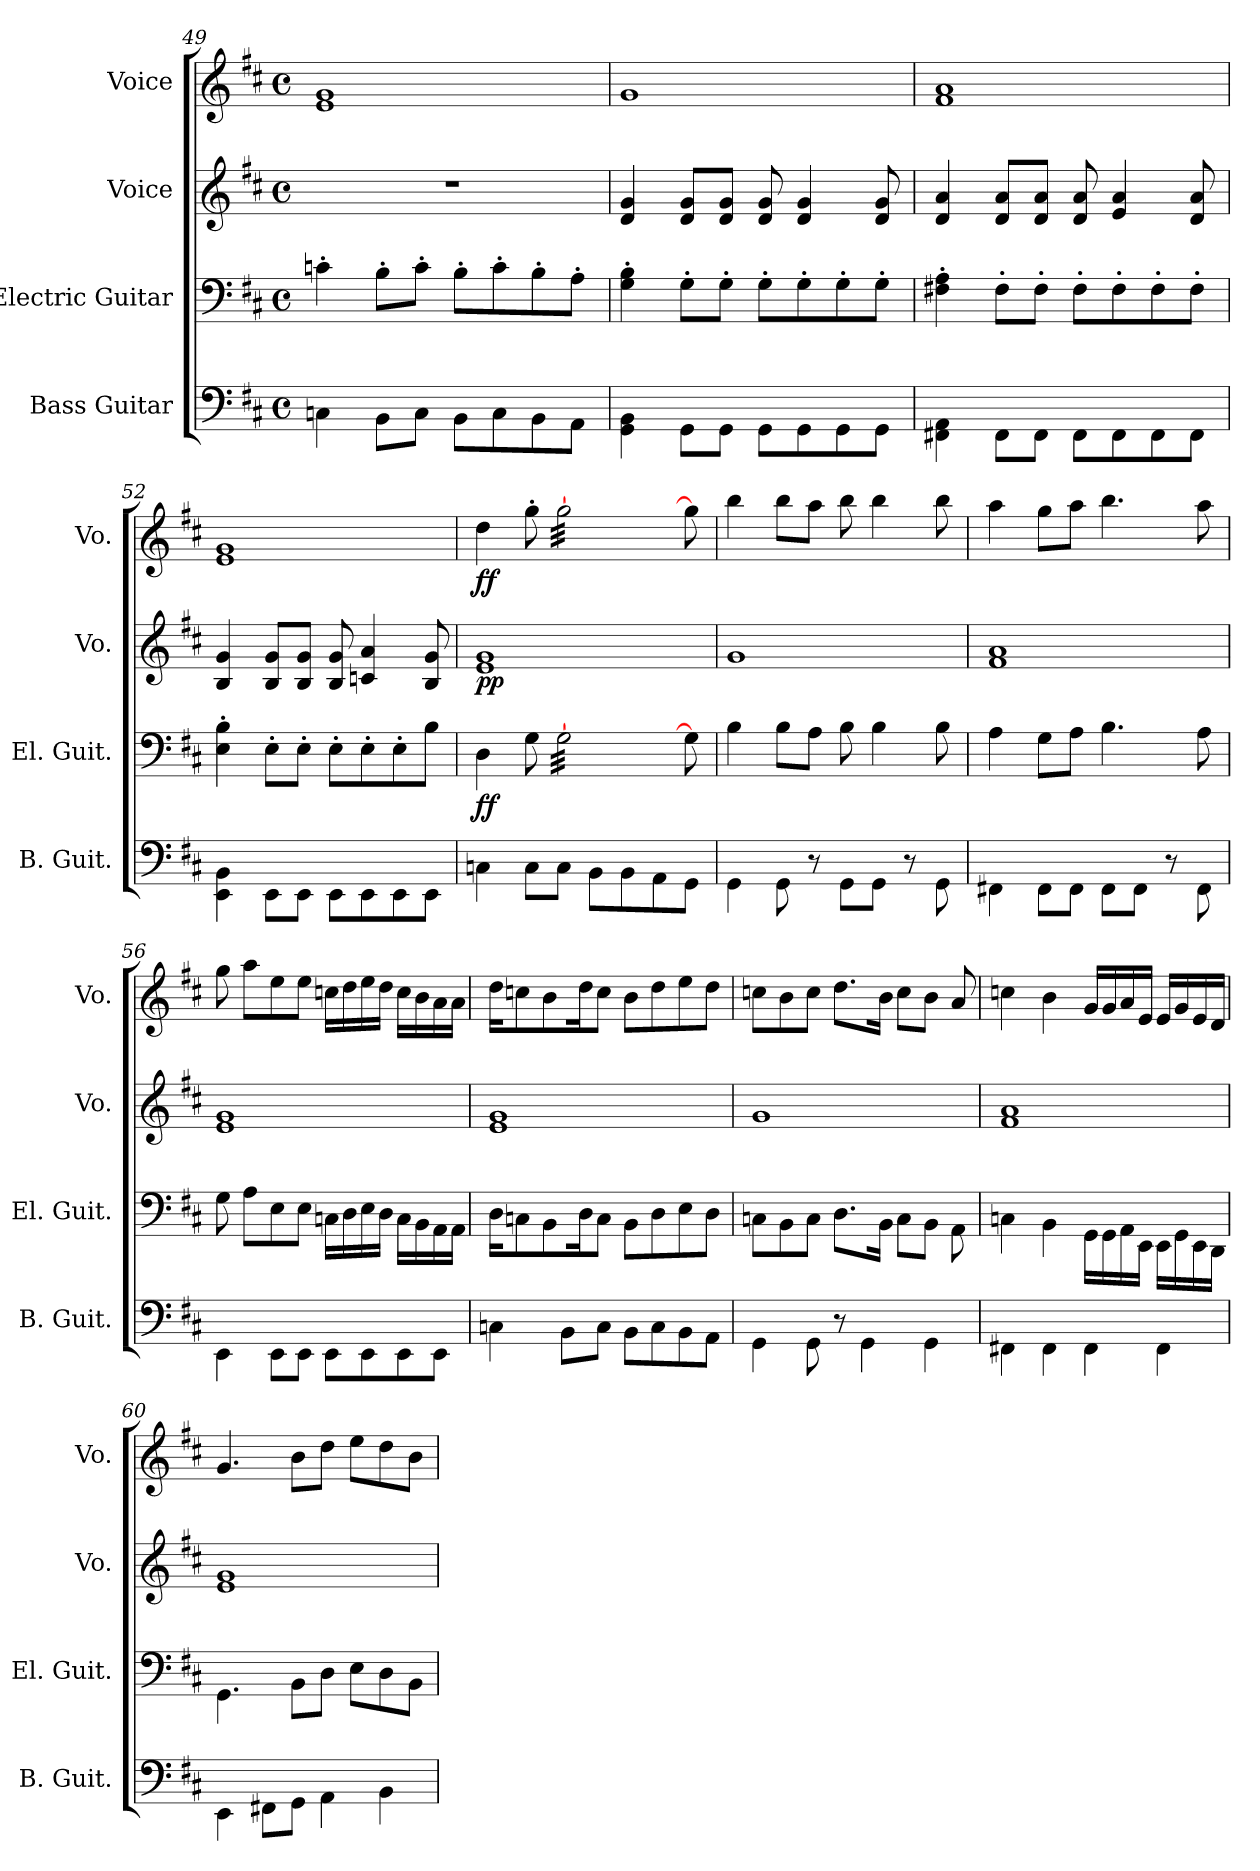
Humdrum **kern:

**kern	**kern	**dynam	**kern	**dynam	**kern	**dynam
*part4	*part3	*part3	*part2	*part2	*part1	*part1
*staff4	*staff3	*staff3	*staff2	*staff2	*staff1	*staff1
*I"Bass Guitar	*I"Electric Guitar	*	*I"Voice	*	*I"Voice	*
*I'B. Guit.	*I'El. Guit.	*	*I'Vo.	*	*I'Vo.	*
*	*	*	*clefG2	*	*clefG2	*
*k[f#c#]	*k[f#c#]	*	*k[f#c#]	*	*k[f#c#]	*
*M4/4	*M4/4	*	*M4/4	*	*M4/4	*
*met(c)	*met(c)	*	*met(c)	*	*met(c)	*
=49	=49	=49	=49	=49	=49	=49
4C\	4c'\	.	1r	.	1e 1g	.
8BB\L	8B'\L	.	.	.	.	.
8C\J	8c'\J	.	.	.	.	.
8BB\L	8B'\L	.	.	.	.	.
8C\	8c'\	.	.	.	.	.
8BB\	8B'\	.	.	.	.	.
8AA\J	8A'\J	.	.	.	.	.
!!LO:LB:g=z
=50	=50	=50	=50	=50	=50	=50
4GG\ 4BB\	4G\' 4B\'	.	4d/ 4g/	.	1g	.
8GG\L	8G'\L	.	8d/ 8g/L	.	.	.
8GG\J	8G'\J	.	8d/ 8g/J	.	.	.
8GG\L	8G'\L	.	8d/ 8g/	.	.	.
8GG\	8G'\	.	4d/ 4g/	.	.	.
8GG\	8G'\	.	.	.	.	.
8GG\J	8G'\J	.	8d/ 8g/	.	.	.
=51	=51	=51	=51	=51	=51	=51
4FF#X\ 4AA\	4F#X\' 4A\'	.	4d/ 4a/	.	1f# 1a	.
8FF#\L	8F#'\L	.	8d/ 8a/L	.	.	.
8FF#\J	8F#'\J	.	8d/ 8a/J	.	.	.
8FF#\L	8F#'\L	.	8d/ 8a/	.	.	.
8FF#\	8F#'\	.	4e/ 4a/	.	.	.
8FF#\	8F#'\	.	.	.	.	.
8FF#\J	8F#'\J	.	8d/ 8a/	.	.	.
=52	=52	=52	=52	=52	=52	=52
4EE\ 4BB\	4E\' 4B\'	.	4B/ 4g/	.	1e 1g	.
8EE\L	8E'\L	.	8B/ 8g/L	.	.	.
8EE\J	8E'\J	.	8B/ 8g/J	.	.	.
8EE\L	8E'\L	.	8B/ 8g/	.	.	.
8EE\	8E'\	.	4cn/ 4a/	.	.	.
8EE\	8E'\	.	.	.	.	.
8EE\J	8B\J	.	8B/ 8g/	.	.	.
=53	=53	=53	=53	=53	=53	=53
!	!	!LO:DY:b	!	!LO:DY:b	!	!LO:DY:b
4C\	4D\	ff	1e 1g	pp	4dd\	ff
8C\L	8G\	.	.	.	8gg'\	.
*	*tremolo	*	*	*	*	*
*	*	*	*	*	*tremolo	*
8C\J	[32G\LLL	.	.	.	[32gg\LLL	.
.	32G\	.	.	.	32gg\	.
.	32G\	.	.	.	32gg\	.
.	32G\	.	.	.	32gg\	.
8BB\L	32G\	.	.	.	32gg\	.
.	32G\	.	.	.	32gg\	.
.	32G\	.	.	.	32gg\	.
.	32G\	.	.	.	32gg\	.
8BB\	32G\	.	.	.	32gg\	.
.	32G\	.	.	.	32gg\	.
.	32G\	.	.	.	32gg\	.
.	32G\	.	.	.	32gg\	.
8AA\	32G\	.	.	.	32gg\	.
.	32G\	.	.	.	32gg\	.
.	32G\	.	.	.	32gg\	.
.	32G\JJJ	.	.	.	32gg\JJJ	.
*	*	*	*	*	*Xtremolo	*
*	*Xtremolo	*	*	*	*	*
8GG\J	8G\]	.	.	.	8gg\]	.
!!LO:PB:g=z
=54	=54	=54	=54	=54	=54	=54
4GG\	4B\	.	1g	.	4bb\	.
8GG\	8B\L	.	.	.	8bb\L	.
8r	8A\J	.	.	.	8aa\J	.
8GG\L	8B\	.	.	.	8bb\	.
8GG\J	4B\	.	.	.	4bb\	.
8r	.	.	.	.	.	.
8GG\	8B\	.	.	.	8bb\	.
=55	=55	=55	=55	=55	=55	=55
4FF#X\	4A\	.	1f# 1a	.	4aa\	.
8FF#\L	8G\L	.	.	.	8gg\L	.
8FF#\J	8A\J	.	.	.	8aa\J	.
8FF#\L	4.B\	.	.	.	4.bb\	.
8FF#\J	.	.	.	.	.	.
8r	.	.	.	.	.	.
8FF#\	8A\	.	.	.	8aa\	.
=56	=56	=56	=56	=56	=56	=56
4EE\	8G\	.	1e 1g	.	8gg\	.
.	8A\L	.	.	.	8aa\L	.
8EE\L	8E\	.	.	.	8ee\	.
8EE\J	8E\J	.	.	.	8ee\J	.
8EE\L	16C\LL	.	.	.	16ccn\LL	.
.	16D\	.	.	.	16dd\	.
8EE\	16E\	.	.	.	16ee\	.
.	16D\JJ	.	.	.	16dd\JJ	.
8EE\	16C\LL	.	.	.	16cc\LL	.
.	16BB\	.	.	.	16b\	.
8EE\J	16AA\	.	.	.	16a\	.
.	16AA\JJ	.	.	.	16a\JJ	.
=57	=57	=57	=57	=57	=57	=57
4C\	16D\KL	.	1e 1g	.	16dd\KL	.
.	8C\	.	.	.	8ccn\	.
.	8BB\	.	.	.	8b\	.
8BB\L	.	.	.	.	.	.
.	16D\K	.	.	.	16dd\K	.
8C\J	8C\J	.	.	.	8cc\J	.
8BB\L	8BB\L	.	.	.	8b\L	.
8C\	8D\	.	.	.	8dd\	.
8BB\	8E\	.	.	.	8ee\	.
8AA\J	8D\J	.	.	.	8dd\J	.
!!LO:LB:g=z
=58	=58	=58	=58	=58	=58	=58
4GG\	8C\L	.	1g	.	8ccn\L	.
.	8BB\	.	.	.	8b\	.
8GG\	8C\J	.	.	.	8cc\J	.
8r	8.D\L	.	.	.	8.dd\L	.
4GG\	.	.	.	.	.	.
.	16BB\Jk	.	.	.	16b\Jk	.
.	8C\L	.	.	.	8cc\L	.
4GG\	8BB\J	.	.	.	8b\J	.
.	8AA\	.	.	.	8a/	.
=59	=59	=59	=59	=59	=59	=59
4FF#X\	4C\	.	1f# 1a	.	4ccn\	.
4FF#\	4BB\	.	.	.	4b\	.
4FF#\	16GG\LL	.	.	.	16g/LL	.
.	16GG\	.	.	.	16g/	.
.	16AA\	.	.	.	16a/	.
.	16EE\JJ	.	.	.	16e/JJ	.
4FF#\	16EE\LL	.	.	.	16e/LL	.
.	16GG\	.	.	.	16g/	.
.	16EE\	.	.	.	16e/	.
.	16DD\JJ	.	.	.	16d/JJ	.
=60	=60	=60	=60	=60	=60	=60
4EE\	4.GG\	.	1e 1g	.	4.g/	.
8FF#X\L	.	.	.	.	.	.
8GG\J	8BB\L	.	.	.	8b\L	.
4AA\	8D\J	.	.	.	8dd\J	.
.	8E\L	.	.	.	8ee\L	.
4BB\	8D\	.	.	.	8dd\	.
.	8BB\J	.	.	.	8b\J	.
=	=	=	=	=	=	=
*-	*-	*-	*-	*-	*-	*-
